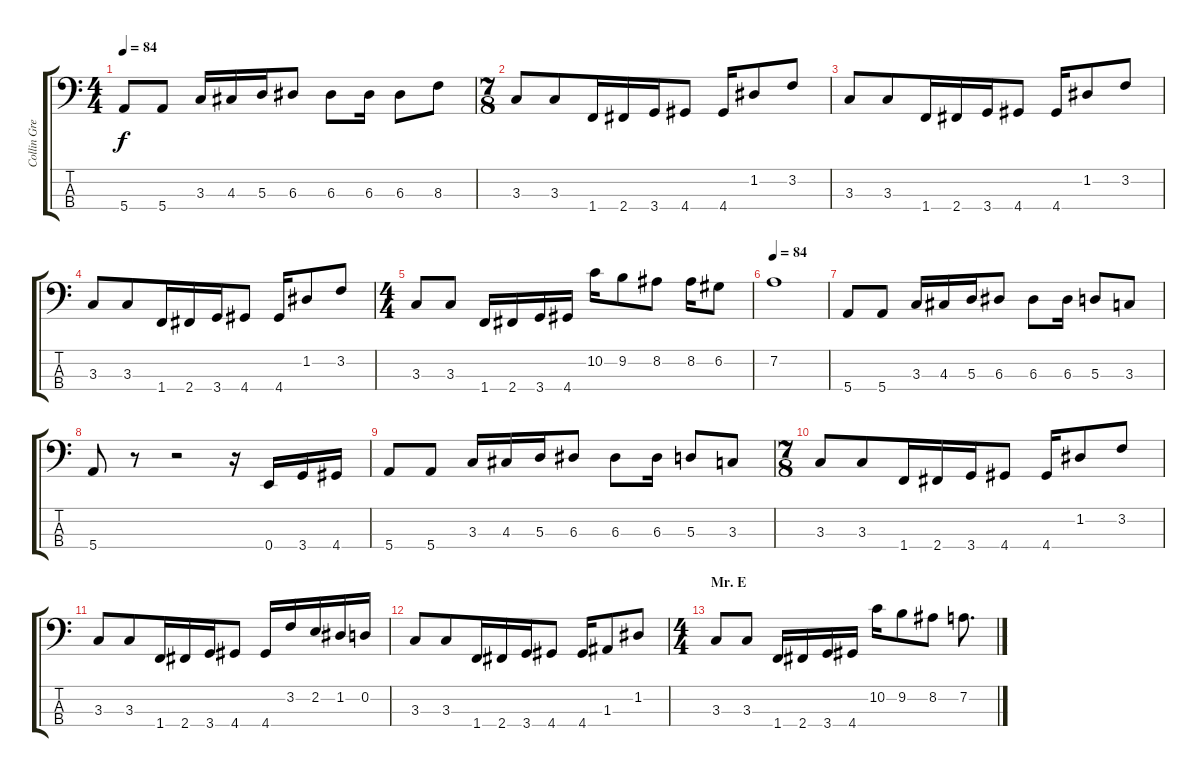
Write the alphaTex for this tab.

\track ("Collin Greenwood" "Collin Gre") {instrument electricbassfinger}
\staff {score tabs}
\tuning (G2 D2 A1 E1) {hide}
\ts (4 4)
\tempo 84
\clef f4
\ks c
5.4.8{dy f} 5.4.8 3.3.16 4.3.16 5.3.16 6.3.8 6.3.8 6.3.16 6.3.8 8.3.8 |
\ts (7 8)
3.3.8 3.3.8 1.4.16 2.4.16 3.4.16 4.4.8 4.4.16 1.2.8 3.2.8 |
3.3.8 3.3.8 1.4.16 2.4.16 3.4.16 4.4.8 4.4.16 1.2.8 3.2.8 |
3.3.8 3.3.8 1.4.16 2.4.16 3.4.16 4.4.8 4.4.16 1.2.8 3.2.8 |
\ts (4 4)
3.3.8 3.3.8 1.4.16 2.4.16 3.4.16 4.4.16 10.2.16 9.2.8 8.2.8 8.2.16 6.2.8 |
\tempo 84
7.2.1 |
5.4.8 5.4.8 3.3.16 4.3.16 5.3.16 6.3.8 6.3.8 6.3.16 5.3.8 3.3.8 |
5.4.8 r.8 r.2 r.16 0.4.16 3.4.16 4.4.16 |
5.4.8 5.4.8 3.3.16 4.3.16 5.3.16 6.3.8 6.3.8 6.3.16 5.3.8 3.3.8 |
\ts (7 8)
3.3.8 3.3.8 1.4.16 2.4.16 3.4.16 4.4.8 4.4.16 1.2.8 3.2.8 |
3.3.8 3.3.8 1.4.16 2.4.16 3.4.16 4.4.8 4.4.16 3.2.16 2.2.16 1.2.16 0.2.16 |
3.3.8 3.3.8 1.4.16 2.4.16 3.4.16 4.4.8 4.4.16 1.3.8 1.2.8 |
\ts (4 4)
\section ("" "Mr. E")
3.3.8 3.3.8 1.4.16 2.4.16 3.4.16 4.4.16 10.2.16 9.2.8 8.2.8 7.2.8{d}
